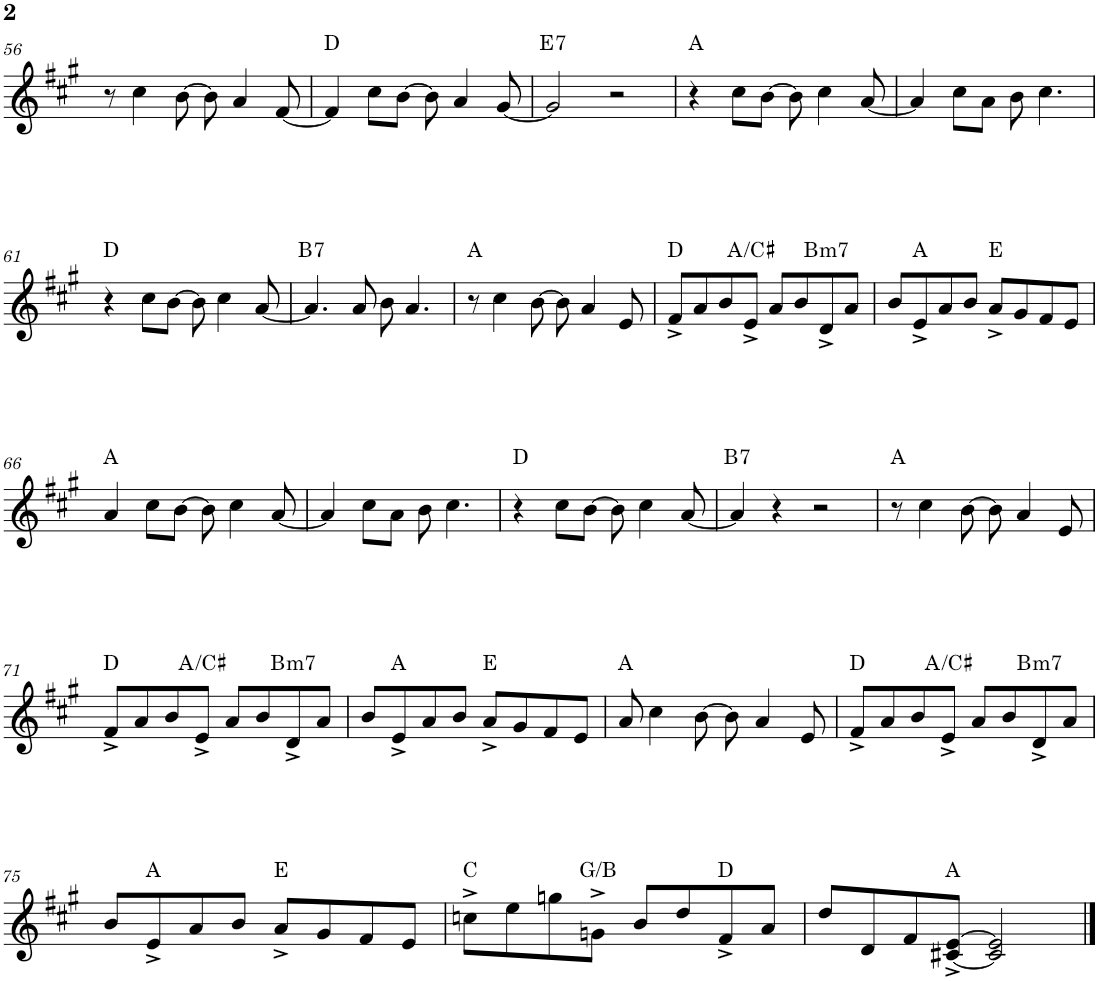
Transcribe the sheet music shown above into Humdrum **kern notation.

**kern	**harte
*part1	*part1
*staff1	*
*I"P1	*
!!LO:PB:g=z
*clefG2	*
*k[f#c#g#]	*
*A:	*
*M4/4	*
=56	=56
8r	.
4cc#\	.
[>8b\	.
8b\]	.
4a/	.
[<8f#/	.
=57	=57
4f#/]	D:maj
8cc#\L	.
[>8b\J	.
8b\]	.
4a/	.
[<8g#/	.
=58	=58
!	!LO:H:kt=7
2g#/]	E:7
2r	.
=59	=59
4r	A:maj
8cc#\L	.
[>8b\J	.
8b\]	.
4cc#\	.
[<8a/	.
=60	=60
4a/]	.
8cc#\L	.
8a\J	.
8b\	.
4.cc#\	.
!!LO:LB:g=z
=61	=61
4r	D:maj
8cc#\L	.
[>8b\J	.
8b\]	.
4cc#\	.
[<8a/	.
=62	=62
!	!LO:H:kt=7
4.a/]	B:7
8a/	.
8b\	.
4.a/	.
=63	=63
8r	A:maj
4cc#\	.
[>8b\	.
8b\]	.
4a/	.
8e/	.
=64	=64
8f#^/L	D:maj
8a/	.
8b/	.
8e^/J	A:maj/3
8a/L	.
8b/	.
!	!LO:H:kt=m7
8d^/	B:min7
8a/J	.
=65	=65
8b/L	.
8e^/	A:maj
8a/	.
8b/J	.
8a^/L	E:maj
8g#/	.
8f#/	.
8e/J	.
!!LO:LB:g=z
=66	=66
4a/	A:maj
8cc#\L	.
[>8b\J	.
8b\]	.
4cc#\	.
[<8a/	.
=67	=67
4a/]	.
8cc#\L	.
8a\J	.
8b\	.
4.cc#\	.
=68	=68
4r	D:maj
8cc#\L	.
[>8b\J	.
8b\]	.
4cc#\	.
[<8a/	.
=69	=69
!	!LO:H:kt=7
4a/]	B:7
4r	.
2r	.
=70	=70
8r	A:maj
4cc#\	.
[>8b\	.
8b\]	.
4a/	.
8e/	.
!!LO:LB:g=z
=71	=71
8f#^/L	D:maj
8a/	.
8b/	.
8e^/J	A:maj/3
8a/L	.
8b/	.
!	!LO:H:kt=m7
8d^/	B:min7
8a/J	.
=72	=72
8b/L	.
8e^/	A:maj
8a/	.
8b/J	.
8a^/L	E:maj
8g#/	.
8f#/	.
8e/J	.
=73	=73
8a/	A:maj
4cc#\	.
[>8b\	.
8b\]	.
4a/	.
8e/	.
=74	=74
8f#^/L	D:maj
8a/	.
8b/	.
8e^/J	A:maj/3
8a/L	.
8b/	.
!	!LO:H:kt=m7
8d^/	B:min7
8a/J	.
!!LO:LB:g=z
=75	=75
8b/L	.
8e^/	A:maj
8a/	.
8b/J	.
8a^/L	E:maj
8g#/	.
8f#/	.
8e/J	.
=76	=76
8ccn^\L	C:maj
8ee\	.
8ggn\	.
8gn^\J	G:maj/3
8b/L	.
8dd/	.
8f#^/	D:maj
8a/J	.
=77	=77
8dd/L	.
8d/	.
8f#/	.
[<8c#X/^ [>8e/^J	A:maj
2c#/] 2e/]	.
==	==
*-	*-
